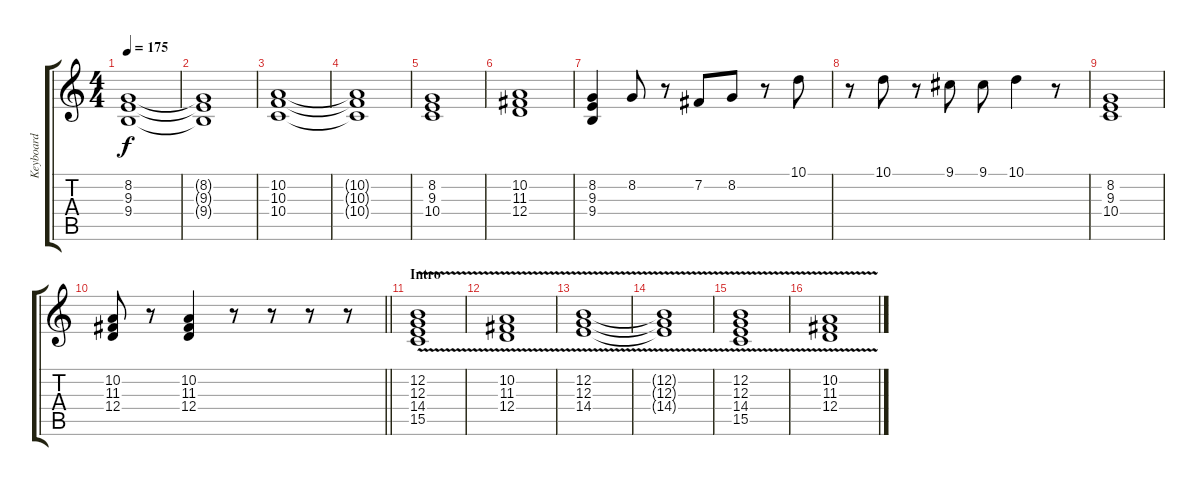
\track ("Keyboard" "Keyboard") {instrument lead2sawtooth}
\staff {score tabs}
\tuning (E4 B3 G3 D3 A2 E2) {hide}
\ts (4 4)
\tempo 175
\clef g2
\ks c
(8.2 9.3 9.4).1{dy f} |
(8.2{t} 9.3{t} 9.4{t}).1 |
(10.2 10.3 10.4).1 |
(10.2{t} 10.3{t} 10.4{t}).1 |
(8.2 9.3 10.4).1 |
(10.2 11.3 12.4).1 |
(8.2 9.3 9.4).4 8.2.8 r.8 7.2.8 8.2.8 r.8 10.1.8 |
r.8 10.1.8 r.8 9.1.8 9.1.8 10.1.4 r.8 |
(8.2 9.3 10.4).1 |
\barLineRight lightlight
(10.2 11.3 12.4).8 r.8 (10.2 11.3 12.4).4 r.8 r.8 r.8 r.8 |
\section ("" "Intro")
(12.2{v} 12.3{v} 14.4 15.5).1 |
(10.2 11.3{v} 12.4).1 |
(12.2 12.3 14.4{v}).1 |
(12.2{t} 12.3{t} 14.4{v t}).1 |
(12.2{v} 12.3{v} 14.4 15.5).1 |
(10.2 11.3{v} 12.4).1
